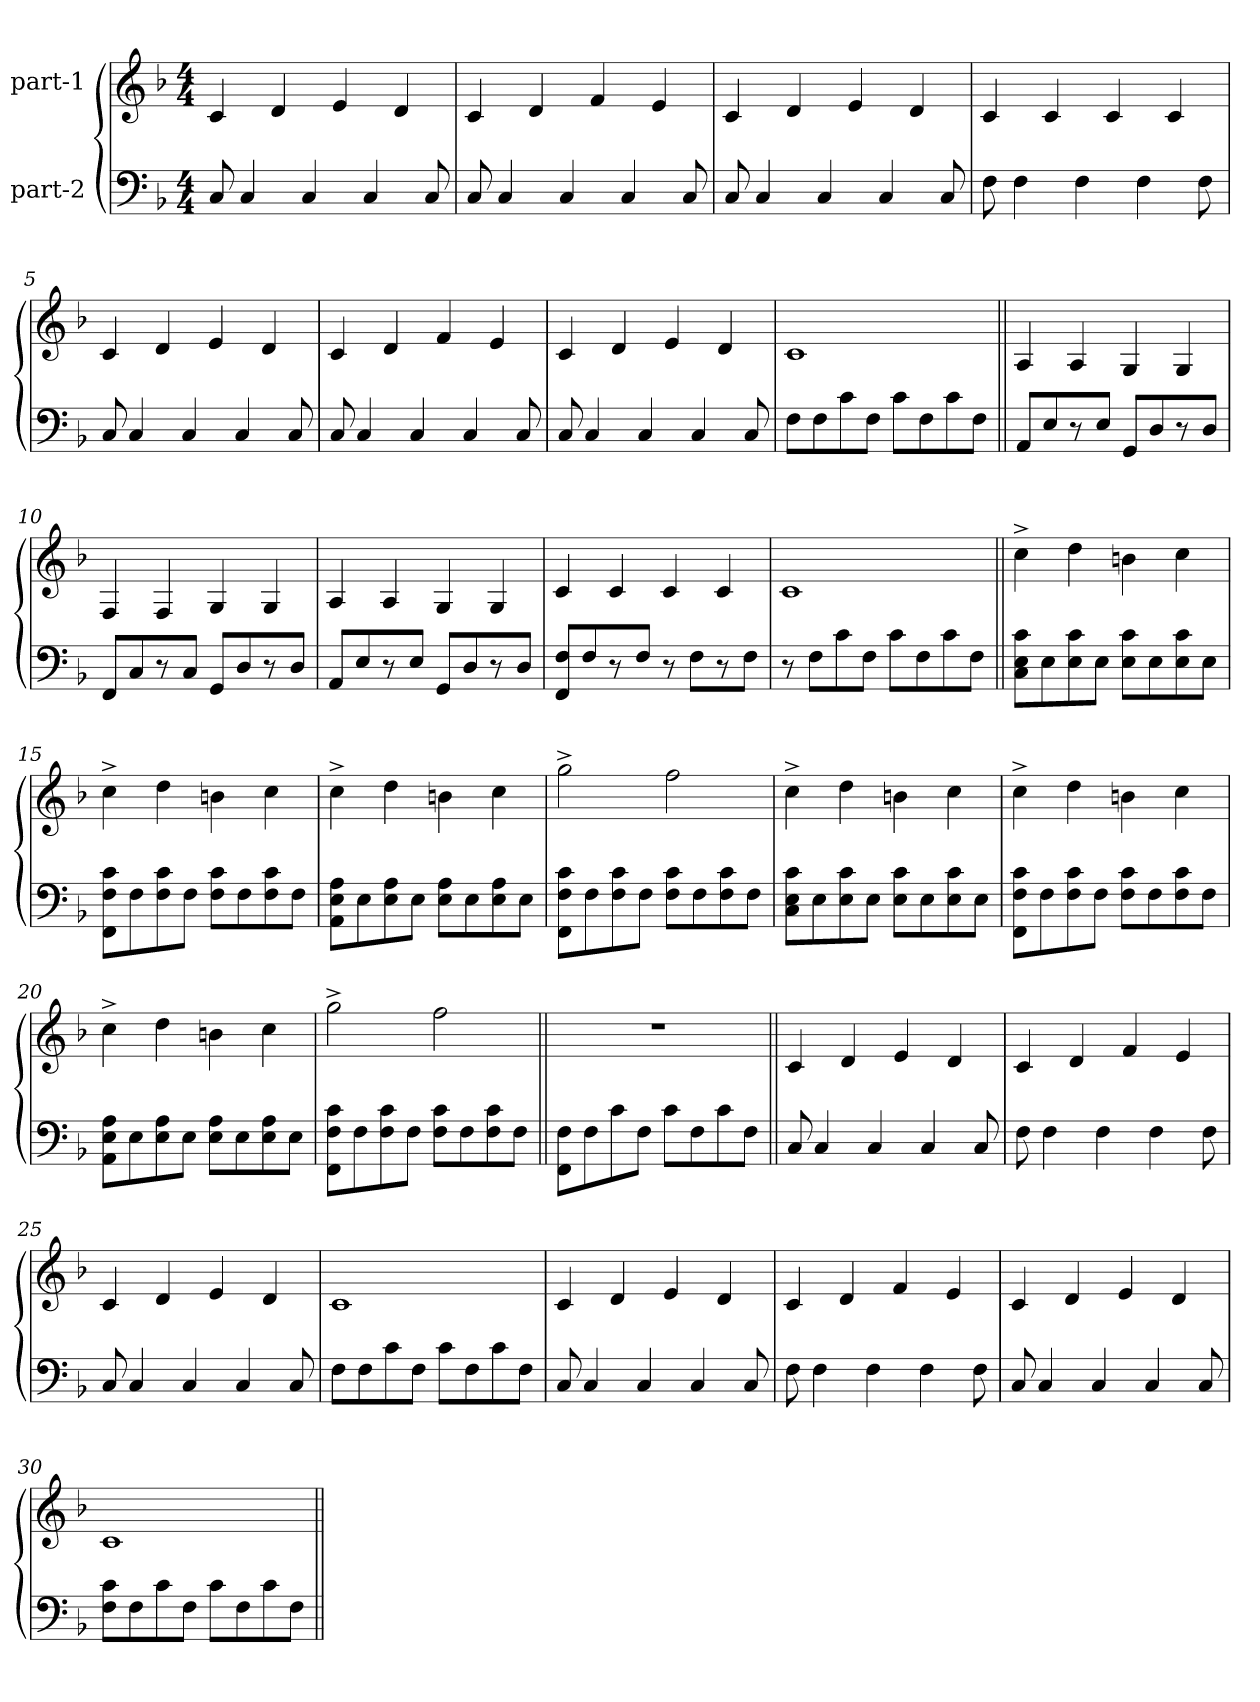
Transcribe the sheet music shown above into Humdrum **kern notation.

**kern	**kern
*part2	*part1
*staff2	*staff1
*I"part-2	*I"part-1
*clefF4	*clefG2
*k[b-]	*k[b-]
*M4/4	*M4/4
=1	=1
8C	4c
4C	.
.	4d
4C	.
.	4e
4C	.
.	4d
8C	.
=2	=2
8C	4c
4C	.
.	4d
4C	.
.	4f
4C	.
.	4e
8C	.
=3	=3
8C	4c
4C	.
.	4d
4C	.
.	4e
4C	.
.	4d
8C	.
=4	=4
8F	4c
4F	.
.	4c
4F	.
.	4c
4F	.
.	4c
8F	.
=5	=5
8C	4c
4C	.
.	4d
4C	.
.	4e
4C	.
.	4d
8C	.
=6	=6
8C	4c
4C	.
.	4d
4C	.
.	4f
4C	.
.	4e
8C	.
!!LO:LB:g=z
=7	=7
8C	4c
4C	.
.	4d
4C	.
.	4e
4C	.
.	4d
8C	.
=8	=8
8F\L	1c
8F\	.
8c\	.
8F\J	.
8c\L	.
8F\	.
8c\	.
8F\J	.
=9||	=9||
8AA/L	4A
8E/	.
8r	4A
8E/J	.
8GG/L	4G
8D/	.
8r	4G
8D/J	.
=10	=10
8FF/L	4F
8C/	.
8r	4F
8C/J	.
8GG/L	4G
8D/	.
8r	4G
8D/J	.
=11	=11
8AA/L	4A
8E/	.
8r	4A
8E/J	.
8GG/L	4G
8D/	.
8r	4G
8D/J	.
=12	=12
8FF/ 8F/L	4c
8F/	.
8r	4c
8F/J	.
8r	4c
8F\L	.
8r	4c
8F\J	.
!!LO:LB:g=z
=13	=13
8r	1c
8F\L	.
8c\	.
8F\J	.
8c\L	.
8F\	.
8c\	.
8F\J	.
=14||	=14||
8C\ 8E\ 8c\L	4cc^
8E\	.
8E\ 8c\	4dd
8E\J	.
8E\ 8c\L	4bn
8E\	.
8E\ 8c\	4cc
8E\J	.
=15	=15
8FF\ 8F\ 8c\L	4cc^
8F\	.
8F\ 8c\	4dd
8F\J	.
8F\ 8c\L	4bn
8F\	.
8F\ 8c\	4cc
8F\J	.
=16	=16
8AA\ 8E\ 8A\L	4cc^
8E\	.
8E\ 8A\	4dd
8E\J	.
8E\ 8A\L	4bn
8E\	.
8E\ 8A\	4cc
8E\J	.
=17	=17
8FF\ 8F\ 8c\L	2gg^
8F\	.
8F\ 8c\	.
8F\J	.
8F\ 8c\L	2ff
8F\	.
8F\ 8c\	.
8F\J	.
!!LO:LB:g=z
=18	=18
8C\ 8E\ 8c\L	4cc^
8E\	.
8E\ 8c\	4dd
8E\J	.
8E\ 8c\L	4bn
8E\	.
8E\ 8c\	4cc
8E\J	.
=19	=19
8FF\ 8F\ 8c\L	4cc^
8F\	.
8F\ 8c\	4dd
8F\J	.
8F\ 8c\L	4bn
8F\	.
8F\ 8c\	4cc
8F\J	.
=20	=20
8AA\ 8E\ 8A\L	4cc^
8E\	.
8E\ 8A\	4dd
8E\J	.
8E\ 8A\L	4bn
8E\	.
8E\ 8A\	4cc
8E\J	.
=21	=21
8FF\ 8F\ 8c\L	2gg^
8F\	.
8F\ 8c\	.
8F\J	.
8F\ 8c\L	2ff
8F\	.
8F\ 8c\	.
8F\J	.
=22||	=22||
8FF\ 8F\L	1r
8F\	.
8c\	.
8F\J	.
8c\L	.
8F\	.
8c\	.
8F\J	.
!!LO:LB:g=z
=23||	=23||
8C	4c
4C	.
.	4d
4C	.
.	4e
4C	.
.	4d
8C	.
=24	=24
8F	4c
4F	.
.	4d
4F	.
.	4f
4F	.
.	4e
8F	.
=25	=25
8C	4c
4C	.
.	4d
4C	.
.	4e
4C	.
.	4d
8C	.
=26	=26
8F\L	1c
8F\	.
8c\	.
8F\J	.
8c\L	.
8F\	.
8c\	.
8F\J	.
=27	=27
8C	4c
4C	.
.	4d
4C	.
.	4e
4C	.
.	4d
8C	.
=28	=28
8F	4c
4F	.
.	4d
4F	.
.	4f
4F	.
.	4e
8F	.
!!LO:LB:g=z
=29	=29
8C	4c
4C	.
.	4d
4C	.
.	4e
4C	.
.	4d
8C	.
=30	=30
8F\ 8c\L	1c
8F\	.
8c\	.
8F\J	.
8c\L	.
8F\	.
8c\	.
8F\J	.
=||	=||
*-	*-
